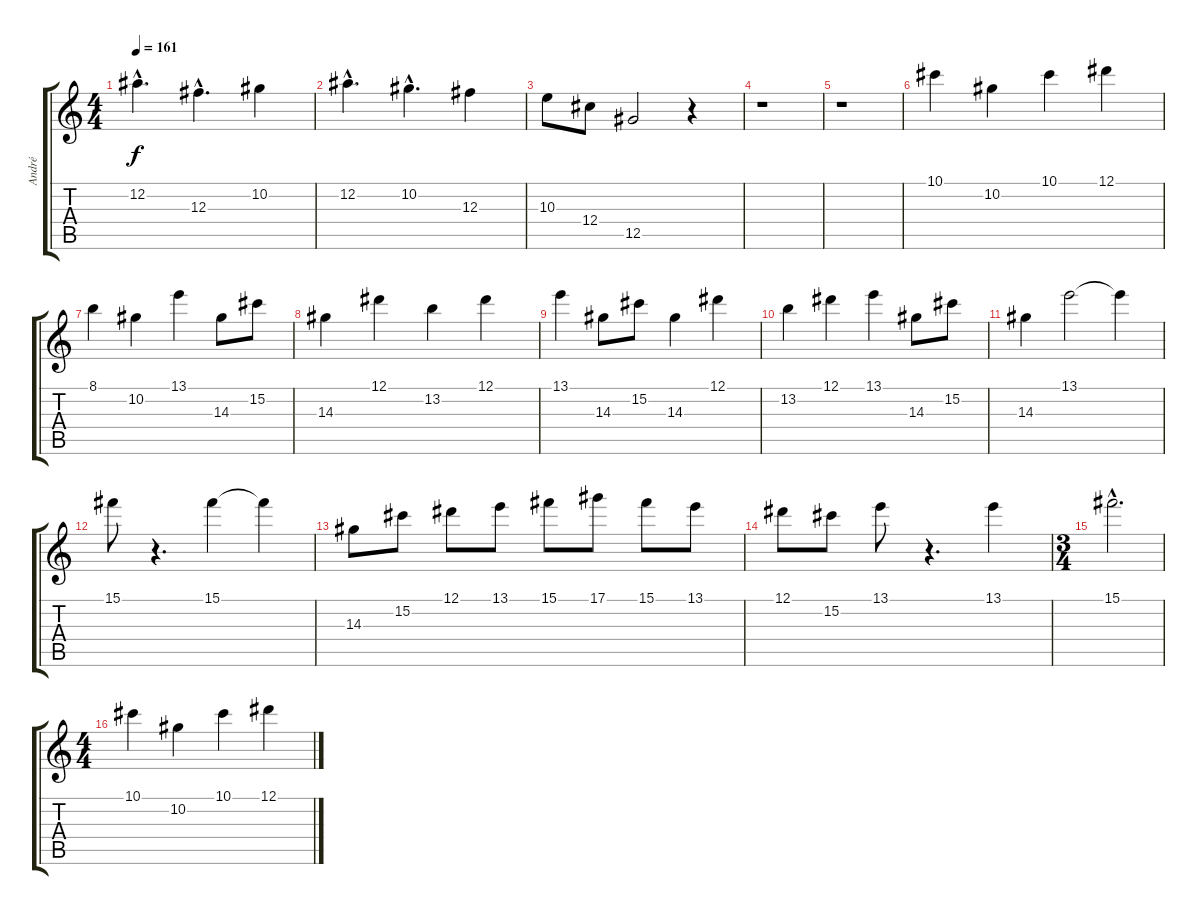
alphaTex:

\track ("André" "André") {instrument acousticguitarsteel}
\staff {score tabs}
\tuning (Eb4 Bb3 Gb3 Db3 Ab2 Eb2) {hide}
\ts (4 4)
\tempo 161
\clef g2
\ks c
12.2{hac}.4{d dy f} 12.3{hac}.4{d} 10.2.4 |
12.2{hac}.4{d} 10.2{hac}.4{d} 12.3.4 |
10.3.8 12.4.8 12.5.2 r.4 |
r.1 |
r.1 |
10.1.4 10.2.4 10.1.4 12.1.4 |
8.1.4 10.2.4 13.1.4 14.3.8 15.2.8 |
14.3.4 12.1.4 13.2.4 12.1.4 |
13.1.4 14.3.8 15.2.8 14.3.4 12.1.4 |
13.2.4 12.1.4 13.1.4 14.3.8 15.2.8 |
14.3.4 13.1.2 13.1{t}.4 |
15.1.8 r.4{d} 15.1.4 15.1{t}.4 |
14.3.8 15.2.8 12.1.8 13.1.8 15.1.8 17.1.8 15.1.8 13.1.8 |
12.1.8 15.2.8 13.1.8 r.4{d} 13.1.4 |
\ts (3 4)
15.1{hac}.2{d} |
\ts (4 4)
10.1.4 10.2.4 10.1.4 12.1.4
